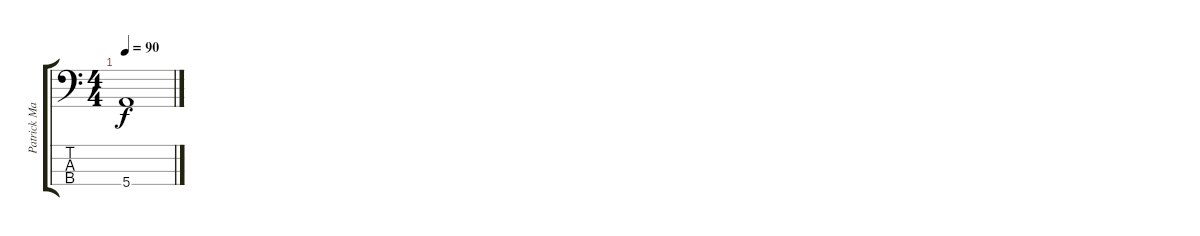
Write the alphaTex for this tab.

\track ("Patrick Matthews - Bass" "Patrick Ma") {instrument electricbassfinger}
\staff {score tabs}
\tuning (G2 D2 A1 E1) {hide}
\ts (4 4)
\tempo 90
\clef f4
\ks c
5.4{t}.1{dy f}
